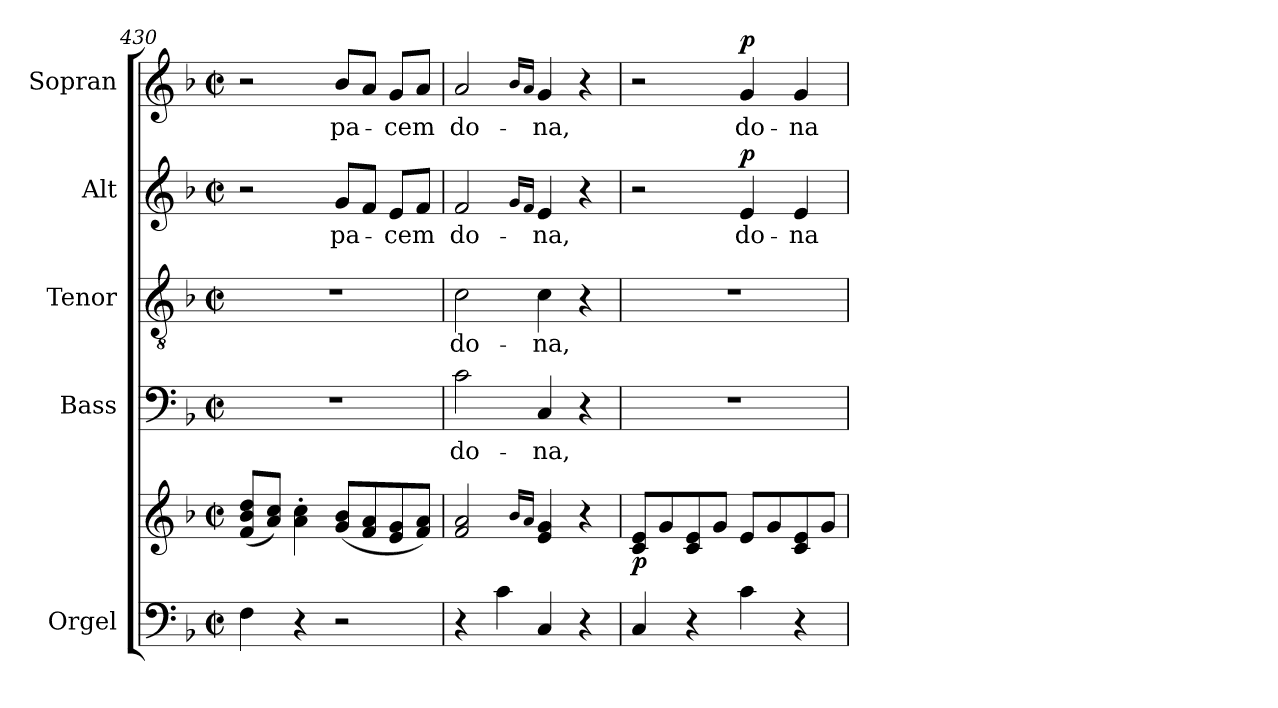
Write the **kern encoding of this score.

**kern	**kern	**dynam	**kern	**text	**kern	**text	**kern	**text	**dynam	**kern	**text	**dynam
*part5	*part5	*part5	*part4	*part4	*part3	*part3	*part2	*part2	*part2	*part1	*part1	*part1
*staff6	*staff5	*staff5/6	*staff4	*staff4	*staff3	*staff3	*staff2	*staff2	*staff2	*staff1	*staff1	*staff1
*I"Orgel	*	*	*I"Bass	*	*I"Tenor	*	*I"Alt	*	*	*I"Sopran	*	*
*I'Org.	*	*	*I'B.	*	*I'T.	*	*I'A.	*	*	*I'S.	*	*
*clefF4	*clefG2	*	*clefF4	*	*clefGv2	*	*clefG2	*	*	*clefG2	*	*
*k[b-]	*k[b-]	*	*k[b-]	*	*k[b-]	*	*k[b-]	*	*	*k[b-]	*	*
*F:	*F:	*	*F:	*	*F:	*	*F:	*	*	*F:	*	*
*M2/2	*M2/2	*	*M2/2	*	*M2/2	*	*M2/2	*	*	*M2/2	*	*
*met(c|)	*met(c|)	*	*met(c|)	*	*met(c|)	*	*met(c|)	*	*	*met(c|)	*	*
=430	=430	=430	=430	=430	=430	=430	=430	=430	=430	=430	=430	=430
4F\	(<8f/ 8b-/ 8dd/L	.	1r	.	1r	.	2r	.	.	2r	.	.
.	8a/ 8cc/J)	.	.	.	.	.	.	.	.	.	.	.
4r	4a\'> 4cc\'>	.	.	.	.	.	.	.	.	.	.	.
!	!	!	!	!	!	!	!	!LO:LY:b	!	!	!LO:LY:b	!
2r	(<8g/ 8b-/L	.	.	.	.	.	8g/L	pa-	.	8b-/L	pa-	.
.	8f/ 8a/	.	.	.	.	.	8f/J	.	.	8a/J	.	.
!	!	!	!	!	!	!	!	!LO:LY:b	!	!	!LO:LY:b	!
.	8e/ 8g/	.	.	.	.	.	8e/L	-cem	.	8g/L	-cem	.
.	8f/ 8a/J)	.	.	.	.	.	8f/J	.	.	8a/J	.	.
!!LO:PB:g=z
=431	=431	=431	=431	=431	=431	=431	=431	=431	=431	=431	=431	=431
!	!	!	!	!LO:LY:b	!	!LO:LY:b	!	!LO:LY:b	!	!	!LO:LY:b	!
4r	2f/ 2a/	.	2c\	do-	2c\	do-	2f/	do-	.	2a/	do-	.
4c\	.	.	.	.	.	.	.	.	.	.	.	.
.	16qb-/LL	.	.	.	.	.	16qg/LL	.	.	16qb-/LL	.	.
.	16qa/JJ	.	.	.	.	.	16qf/JJ	.	.	16qa/JJ	.	.
!	!	!	!	!LO:LY:b	!	!LO:LY:b	!	!LO:LY:b	!	!	!LO:LY:b	!
4C/	4e/ 4g/	.	4C/	-na,	4c\	-na,	4e/	-na,	.	4g/	-na,	.
4r	4r	.	4r	.	4r	.	4r	.	.	4r	.	.
=432	=432	=432	=432	=432	=432	=432	=432	=432	=432	=432	=432	=432
!	!	!LO:DY:b	!	!	!	!	!	!	!	!	!	!
4C/	8c/ 8e/L	p	1r	.	1r	.	2r	.	.	2r	.	.
.	8g/	.	.	.	.	.	.	.	.	.	.	.
4r	8c/ 8e/	.	.	.	.	.	.	.	.	.	.	.
.	8g/J	.	.	.	.	.	.	.	.	.	.	.
!	!	!	!	!	!	!	!	!LO:LY:b	!LO:DY:a	!	!LO:LY:b	!LO:DY:a
4c\	8e/L	.	.	.	.	.	4e/	do-	p	4g/	do-	p
.	8g/	.	.	.	.	.	.	.	.	.	.	.
!	!	!	!	!	!	!	!	!LO:LY:b	!	!	!LO:LY:b	!
4r	8c/ 8e/	.	.	.	.	.	4e/	-na	.	4g/	-na	.
.	8g/J	.	.	.	.	.	.	.	.	.	.	.
=	=	=	=	=	=	=	=	=	=	=	=	=
*-	*-	*-	*-	*-	*-	*-	*-	*-	*-	*-	*-	*-
